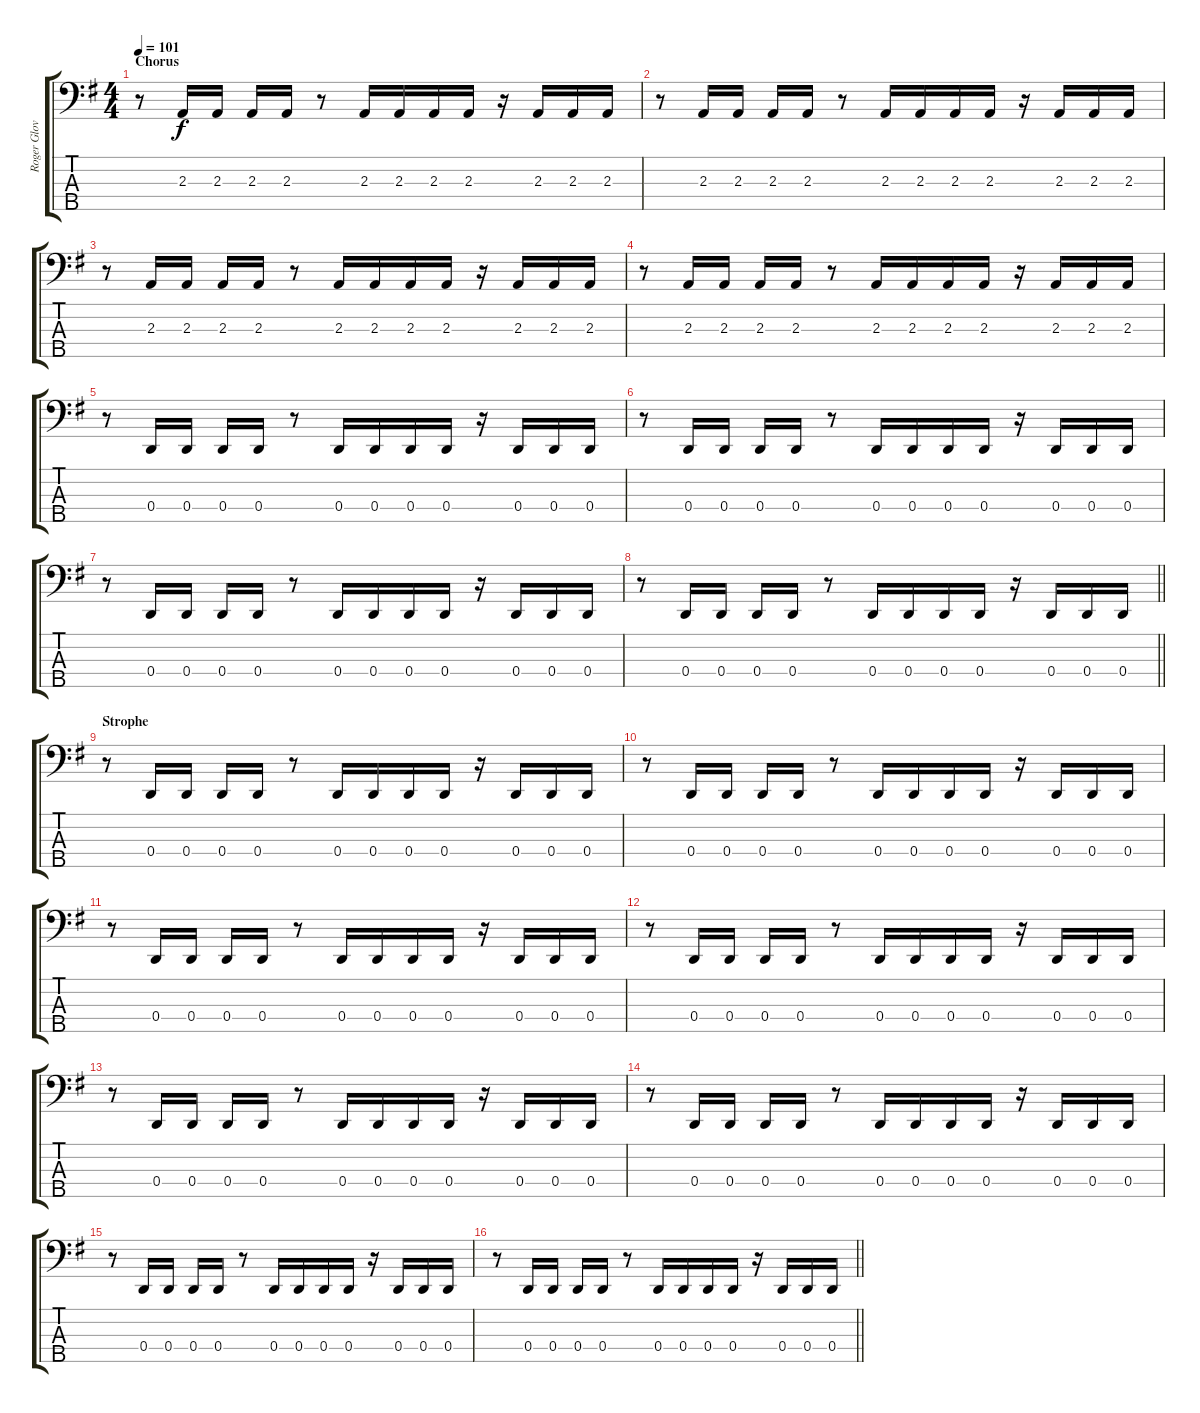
\track ("Roger Glover" "Roger Glov") {instrument electricbassfinger}
\staff {score tabs}
\tuning (F2 C2 G1 D1 A0) {hide}
\ts (4 4)
\section ("" "Chorus")
\tempo 101
\clef f4
\ks g
r.8{dy f} 2.3.16 2.3.16 2.3.16 2.3.16 r.8 2.3.16 2.3.16 2.3.16 2.3.16 r.16 2.3.16 2.3.16 2.3.16 |
r.8 2.3.16 2.3.16 2.3.16 2.3.16 r.8 2.3.16 2.3.16 2.3.16 2.3.16 r.16 2.3.16 2.3.16 2.3.16 |
r.8 2.3.16 2.3.16 2.3.16 2.3.16 r.8 2.3.16 2.3.16 2.3.16 2.3.16 r.16 2.3.16 2.3.16 2.3.16 |
r.8 2.3.16 2.3.16 2.3.16 2.3.16 r.8 2.3.16 2.3.16 2.3.16 2.3.16 r.16 2.3.16 2.3.16 2.3.16 |
r.8 0.4.16 0.4.16 0.4.16 0.4.16 r.8 0.4.16 0.4.16 0.4.16 0.4.16 r.16 0.4.16 0.4.16 0.4.16 |
r.8 0.4.16 0.4.16 0.4.16 0.4.16 r.8 0.4.16 0.4.16 0.4.16 0.4.16 r.16 0.4.16 0.4.16 0.4.16 |
r.8 0.4.16 0.4.16 0.4.16 0.4.16 r.8 0.4.16 0.4.16 0.4.16 0.4.16 r.16 0.4.16 0.4.16 0.4.16 |
\barLineRight lightlight
r.8 0.4.16 0.4.16 0.4.16 0.4.16 r.8 0.4.16 0.4.16 0.4.16 0.4.16 r.16 0.4.16 0.4.16 0.4.16 |
\section ("" "Strophe")
r.8 0.4.16 0.4.16 0.4.16 0.4.16 r.8 0.4.16 0.4.16 0.4.16 0.4.16 r.16 0.4.16 0.4.16 0.4.16 |
r.8 0.4.16 0.4.16 0.4.16 0.4.16 r.8 0.4.16 0.4.16 0.4.16 0.4.16 r.16 0.4.16 0.4.16 0.4.16 |
r.8 0.4.16 0.4.16 0.4.16 0.4.16 r.8 0.4.16 0.4.16 0.4.16 0.4.16 r.16 0.4.16 0.4.16 0.4.16 |
r.8 0.4.16 0.4.16 0.4.16 0.4.16 r.8 0.4.16 0.4.16 0.4.16 0.4.16 r.16 0.4.16 0.4.16 0.4.16 |
r.8 0.4.16 0.4.16 0.4.16 0.4.16 r.8 0.4.16 0.4.16 0.4.16 0.4.16 r.16 0.4.16 0.4.16 0.4.16 |
r.8 0.4.16 0.4.16 0.4.16 0.4.16 r.8 0.4.16 0.4.16 0.4.16 0.4.16 r.16 0.4.16 0.4.16 0.4.16 |
r.8 0.4.16 0.4.16 0.4.16 0.4.16 r.8 0.4.16 0.4.16 0.4.16 0.4.16 r.16 0.4.16 0.4.16 0.4.16 |
\barLineRight lightlight
r.8 0.4.16 0.4.16 0.4.16 0.4.16 r.8 0.4.16 0.4.16 0.4.16 0.4.16 r.16 0.4.16 0.4.16 0.4.16
